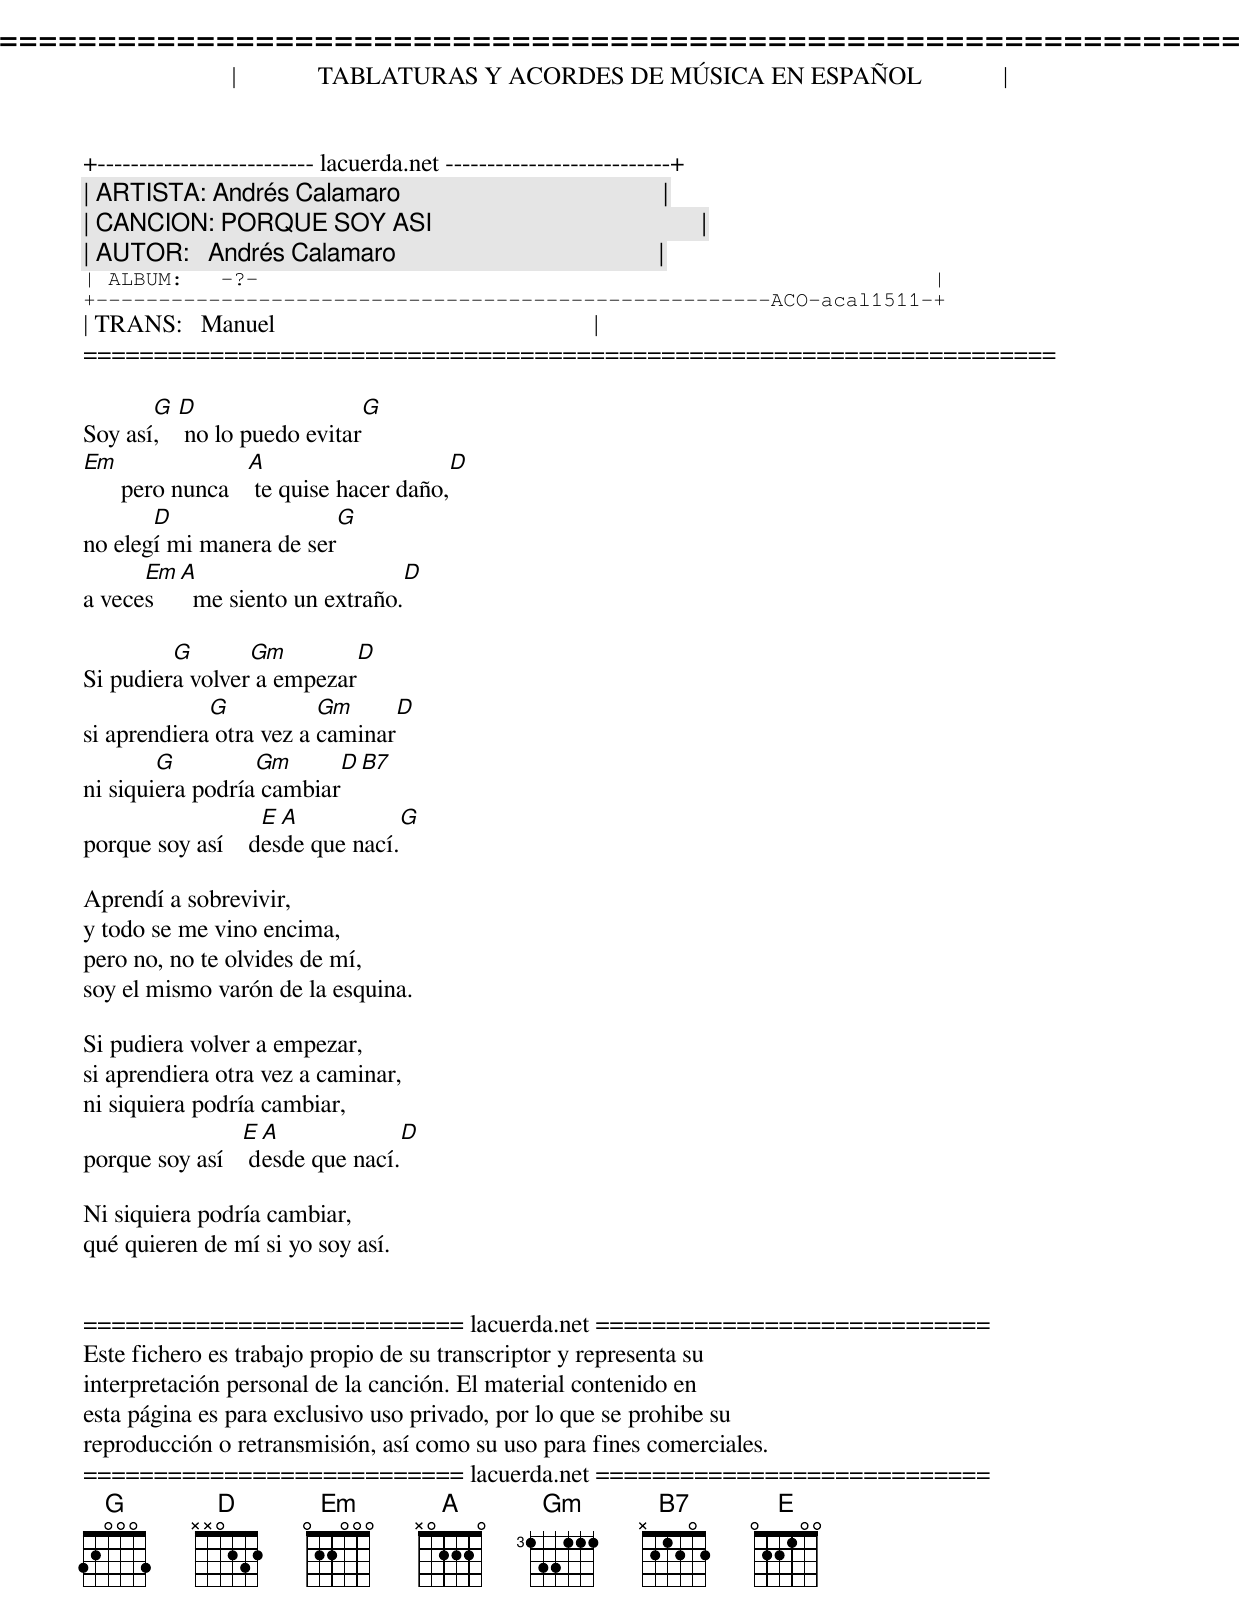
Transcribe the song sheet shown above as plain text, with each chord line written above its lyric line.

=====================================================================
|             TABLATURAS Y ACORDES DE MÚSICA EN ESPAÑOL             |
+-------------------------- lacuerda.net ---------------------------+
| ARTISTA: Andrés Calamaro                                          |
| CANCION: PORQUE SOY ASI                                           |
| AUTOR:   Andrés Calamaro                                          |
| ALBUM:   -?-                                                      |
+------------------------------------------------------ACO-acal1511-+
| TRANS:   Manuel                                                   |
=====================================================================

       G   D                    G
Soy así,    no lo puedo evitar
Em                 A                        D
      pero nunca    te quise hacer daño,
       D                        G
no elegí mi manera de ser
      Em  A                         D
a veces     me siento un extraño.

         G       Gm                D
Si pudiera volver a empezar
             G           Gm         D
si aprendiera otra vez a caminar
        G         Gm         D    B7
ni siquiera podría cambiar
                   E A                  G
porque soy así    desde que nací.

Aprendí a sobrevivir,
y todo se me vino encima,
pero no, no te olvides de mí,
soy el mismo varón de la esquina.

Si pudiera volver a empezar,
si aprendiera otra vez a caminar,
ni siquiera podría cambiar,
                 E A                  D
porque soy así    desde que nací.

Ni siquiera podría cambiar,
qué quieren de mí si yo soy así.


=========================== lacuerda.net ============================
Este fichero es trabajo propio de su transcriptor y representa su
interpretación personal de la canción. El material contenido en
esta página es para exclusivo uso privado, por lo que se prohibe su
reproducción o retransmisión, así como su uso para fines comerciales.
=========================== lacuerda.net ============================
